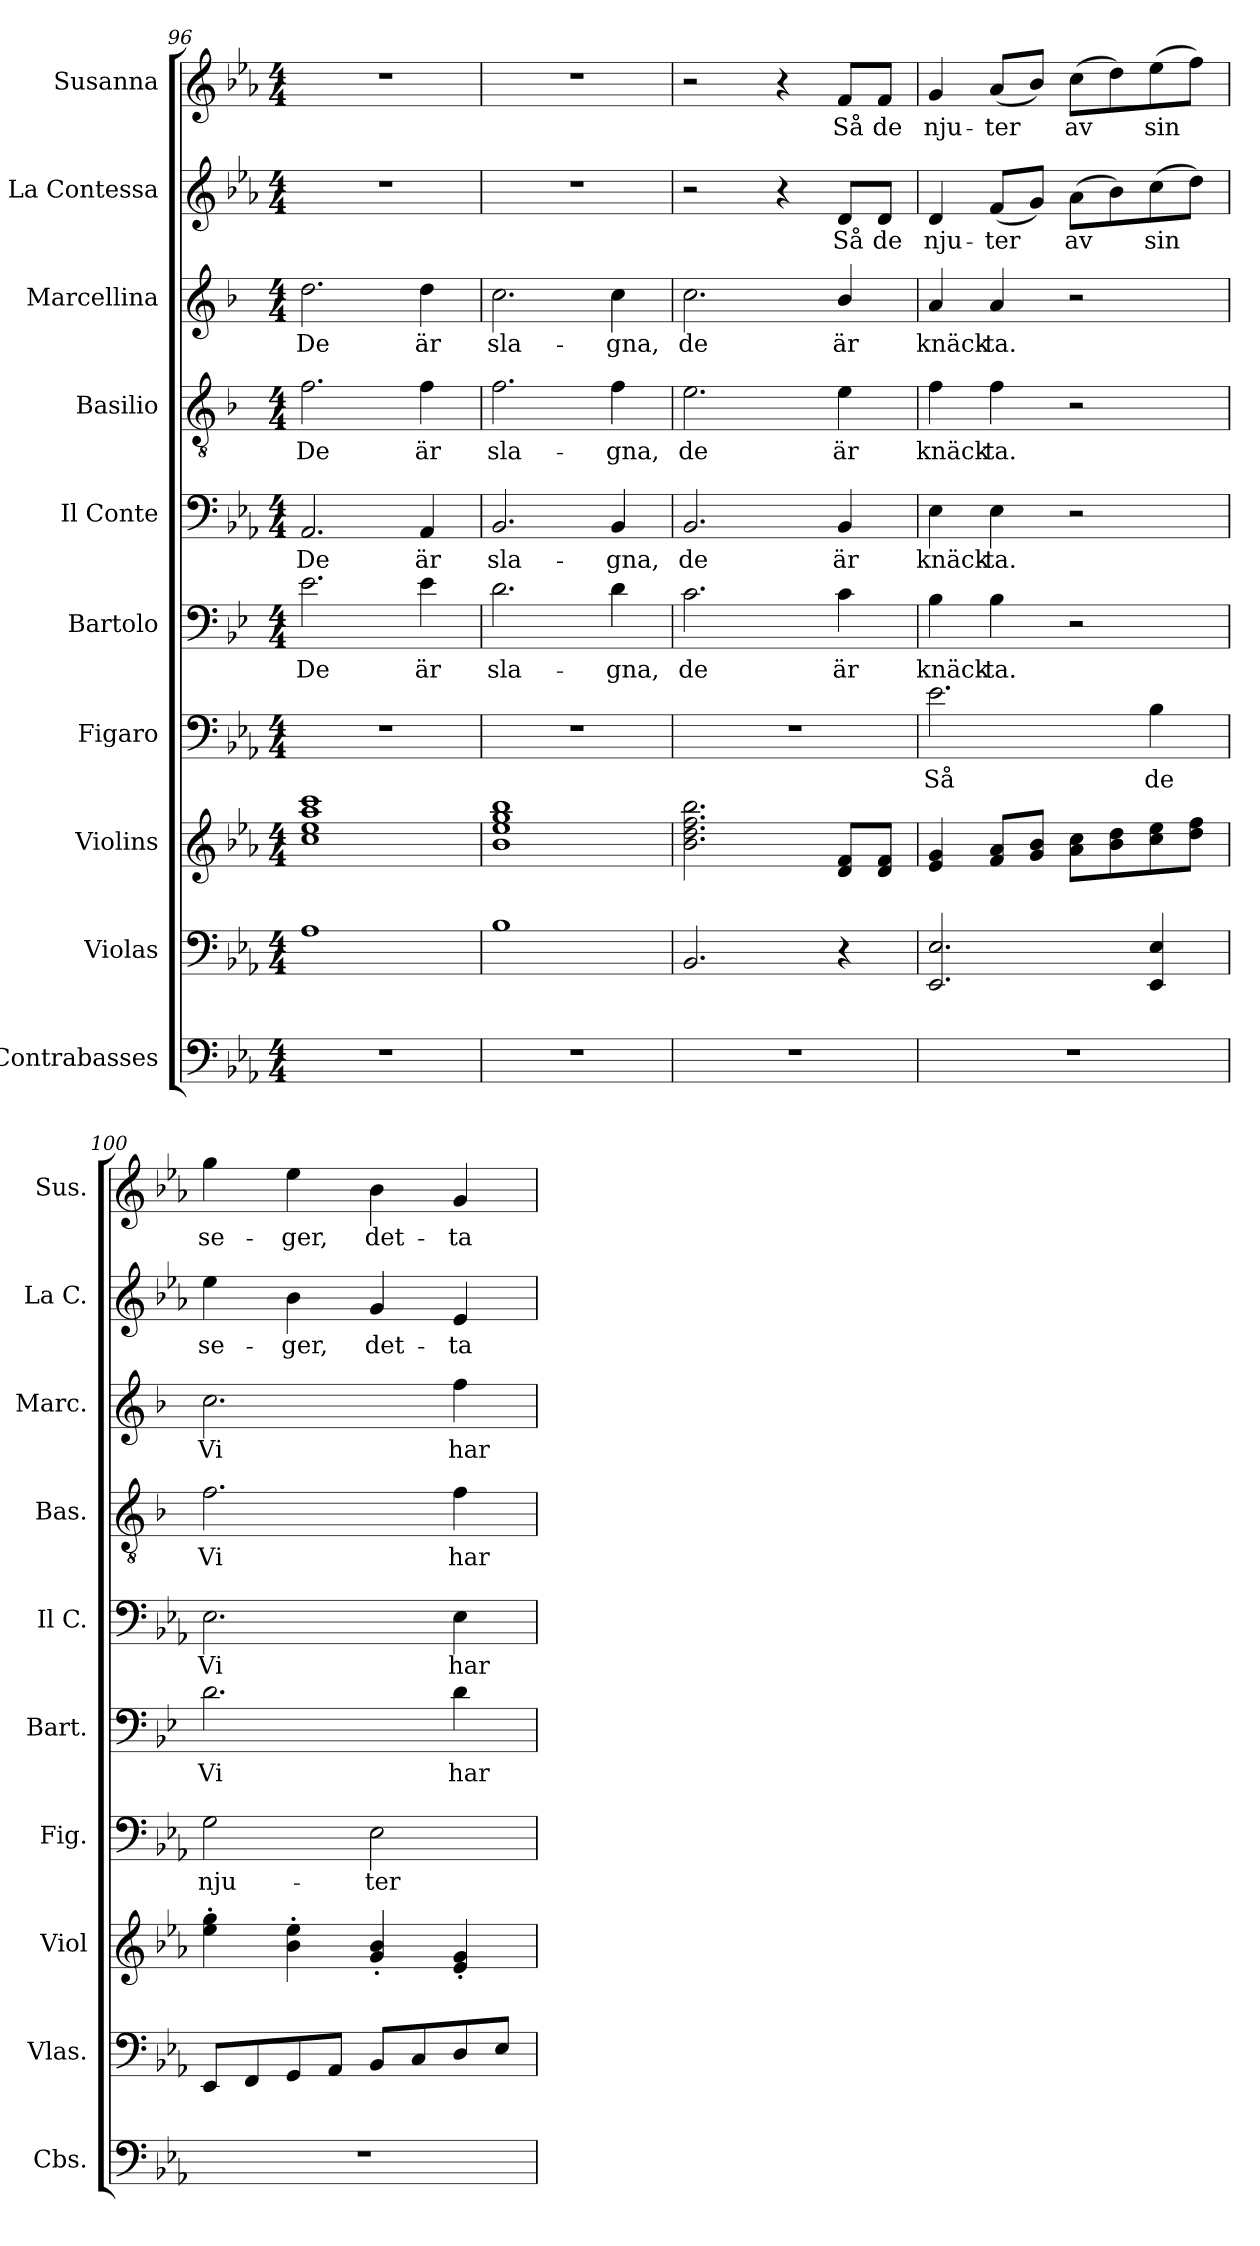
**kern	**kern	**kern	**kern	**text	**kern	**text	**kern	**text	**kern	**text	**kern	**text	**kern	**text	**kern	**text
*part10	*part9	*part8	*part7	*part7	*part6	*part6	*part5	*part5	*part4	*part4	*part3	*part3	*part2	*part2	*part1	*part1
*staff10	*staff9	*staff8	*staff7	*staff7	*staff6	*staff6	*staff5	*staff5	*staff4	*staff4	*staff3	*staff3	*staff2	*staff2	*staff1	*staff1
*I"Contrabasses	*I"Violas	*I"Violins	*I"Figaro	*	*I"Bartolo	*	*I"Il Conte	*	*I"Basilio	*	*I"Marcellina	*	*I"La Contessa	*	*I"Susanna	*
*I'Cbs.	*I'Vlas.	*I'Viol	*I'Fig.	*	*I'Bart.	*	*I'Il C.	*	*I'Bas.	*	*I'Marc.	*	*I'La C.	*	*I'Sus.	*
*clefF4	*clefF4	*clefG2	*clefF4	*	*clefF4	*	*clefF4	*	*clefGv2	*	*clefG2	*	*clefG2	*	*clefG2	*
*ITrd7c12	*	*	*	*	*ITrd4c7	*	*	*	*ITrd1c2	*	*ITrd1c2	*	*	*	*	*
*k[b-e-a-]	*k[b-e-a-]	*k[b-e-a-]	*k[b-e-a-]	*	*k[b-e-a-]	*	*k[b-e-a-]	*	*k[b-e-a-]	*	*k[b-e-a-]	*	*k[b-e-a-]	*	*k[b-e-a-]	*
*M4/4	*M4/4	*M4/4	*M4/4	*	*M4/4	*	*M4/4	*	*M4/4	*	*M4/4	*	*M4/4	*	*M4/4	*
=96	=96	=96	=96	=96	=96	=96	=96	=96	=96	=96	=96	=96	=96	=96	=96	=96
!	!	!	!	!	!	!LO:LY:b	!	!LO:LY:b	!	!LO:LY:b	!	!LO:LY:b	!	!	!	!
1r	1A-	1cc 1ee- 1aa- 1ccc	1r	.	2.A-\	De	2.AA-/	De	2.e-\	De	2.cc\	De	1r	.	1r	.
!	!	!	!	!	!	!LO:LY:b	!	!LO:LY:b	!	!LO:LY:b	!	!LO:LY:b	!	!	!	!
.	.	.	.	.	4A-\	är	4AA-/	är	4e-\	är	4cc\	är	.	.	.	.
=97	=97	=97	=97	=97	=97	=97	=97	=97	=97	=97	=97	=97	=97	=97	=97	=97
!	!	!	!	!	!	!LO:LY:b	!	!LO:LY:b	!	!LO:LY:b	!	!LO:LY:b	!	!	!	!
1r	1B-	1b- 1ee- 1gg 1bb-	1r	.	2.G\	sla-	2.BB-/	sla-	2.e-\	sla-	2.b-\	sla-	1r	.	1r	.
!	!	!	!	!	!	!LO:LY:b	!	!LO:LY:b	!	!LO:LY:b	!	!LO:LY:b	!	!	!	!
.	.	.	.	.	4G\	-gna,	4BB-/	-gna,	4e-\	-gna,	4b-\	-gna,	.	.	.	.
=98	=98	=98	=98	=98	=98	=98	=98	=98	=98	=98	=98	=98	=98	=98	=98	=98
!	!	!	!	!	!	!LO:LY:b	!	!LO:LY:b	!	!LO:LY:b	!	!LO:LY:b	!	!	!	!
1r	2.BB-/	2.b-\ 2.dd\ 2.ff\ 2.bb-\	1r	.	2.F\	de	2.BB-/	de	2.d\	de	2.b-\	de	2r	.	2r	.
.	.	.	.	.	.	.	.	.	.	.	.	.	4r	.	4r	.
!	!	!	!	!	!	!LO:LY:b	!	!LO:LY:b	!	!LO:LY:b	!	!LO:LY:b	!	!LO:LY:b	!	!LO:LY:b
.	4r	8d/ 8f/L	.	.	4F\	är	4BB-/	är	4d\	är	4a-/	är	8d/L	Så	8f/L	Så
!	!	!	!	!	!	!	!	!	!	!	!	!	!	!LO:LY:b	!	!LO:LY:b
.	.	8d/ 8f/J	.	.	.	.	.	.	.	.	.	.	8d/J	de	8f/J	de
!!LO:PB:g=z
=99	=99	=99	=99	=99	=99	=99	=99	=99	=99	=99	=99	=99	=99	=99	=99	=99
!	!	!	!	!LO:LY:b	!	!LO:LY:b	!	!LO:LY:b	!	!LO:LY:b	!	!LO:LY:b	!	!LO:LY:b	!	!LO:LY:b
1r	2.EE-/ 2.E-/	4e-/ 4g/	2.e-\	Så	4E-\	knäck-	4E-\	knäck-	4e-\	knäck-	4g/	knäck-	4d/	nju-	4g/	nju-
!	!	!	!	!	!	!LO:LY:b	!	!LO:LY:b	!	!LO:LY:b	!	!LO:LY:b	!	!LO:LY:b	!	!LO:LY:b
.	.	8f/ 8a-/L	.	.	4E-\	-ta.	4E-\	-ta.	4e-\	-ta.	4g/	-ta.	(<8f/L	-ter	(<8a-/L	-ter
.	.	8g/ 8b-/J	.	.	.	.	.	.	.	.	.	.	8g/J)	.	8b-/J)	.
!	!	!	!	!	!	!	!	!	!	!	!	!	!	!LO:LY:b	!	!LO:LY:b
.	.	8a-\ 8cc\L	.	.	2r	.	2r	.	2r	.	2r	.	(>8a-\L	av	(>8cc\L	av
.	.	8b-\ 8dd\	.	.	.	.	.	.	.	.	.	.	8b-\)	.	8dd\)	.
!	!	!	!	!LO:LY:b	!	!	!	!	!	!	!	!	!	!LO:LY:b	!	!LO:LY:b
.	4EE-/ 4E-/	8cc\ 8ee-\	4B-\	de	.	.	.	.	.	.	.	.	(>8cc\	sin	(>8ee-\	sin
.	.	8dd\ 8ff\J	.	.	.	.	.	.	.	.	.	.	8dd\J)	.	8ff\J)	.
=100	=100	=100	=100	=100	=100	=100	=100	=100	=100	=100	=100	=100	=100	=100	=100	=100
!	!	!	!	!LO:LY:b	!	!LO:LY:b	!	!LO:LY:b	!	!LO:LY:b	!	!LO:LY:b	!	!LO:LY:b	!	!LO:LY:b
1r	8EE-/L	4ee-\' 4gg\'	2G\	nju-	2.G\	Vi	2.E-\	Vi	2.e-\	Vi	2.b-\	Vi	4ee-\	se-	4gg\	se-
.	8FF/	.	.	.	.	.	.	.	.	.	.	.	.	.	.	.
!	!	!	!	!	!	!	!	!	!	!	!	!	!	!LO:LY:b	!	!LO:LY:b
.	8GG/	4b-\' 4ee-\'	.	.	.	.	.	.	.	.	.	.	4b-\	-ger,	4ee-\	-ger,
.	8AA-/J	.	.	.	.	.	.	.	.	.	.	.	.	.	.	.
!	!	!	!	!LO:LY:b	!	!	!	!	!	!	!	!	!	!LO:LY:b	!	!LO:LY:b
.	8BB-/L	4g/' 4b-/'	2E-\	-ter	.	.	.	.	.	.	.	.	4g/	det-	4b-\	det-
.	8C/	.	.	.	.	.	.	.	.	.	.	.	.	.	.	.
!	!	!	!	!	!	!LO:LY:b	!	!LO:LY:b	!	!LO:LY:b	!	!LO:LY:b	!	!LO:LY:b	!	!LO:LY:b
.	8D/	4e-/' 4g/'	.	.	4G\	har	4E-\	har	4e-\	har	4ee-\	har	4e-/	-ta	4g/	-ta
.	8E-/J	.	.	.	.	.	.	.	.	.	.	.	.	.	.	.
=	=	=	=	=	=	=	=	=	=	=	=	=	=	=	=	=
*-	*-	*-	*-	*-	*-	*-	*-	*-	*-	*-	*-	*-	*-	*-	*-	*-
